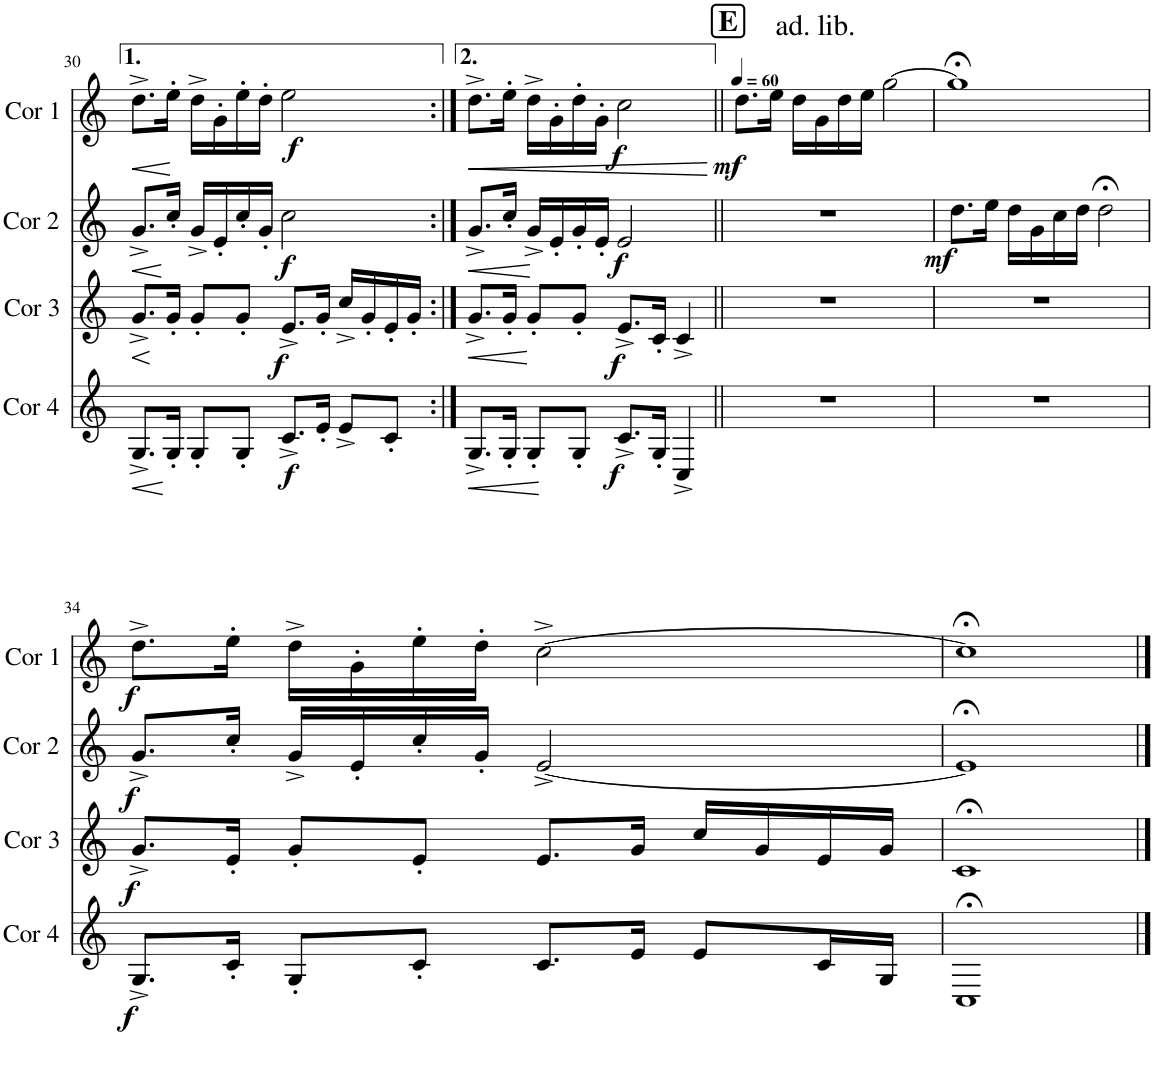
**kern	**dynam	**kern	**dynam	**kern	**dynam	**kern	**dynam
*part4	*part4	*part3	*part3	*part2	*part2	*part1	*part1
*staff4	*staff4	*staff3	*staff3	*staff2	*staff2	*staff1	*staff1
*I"Cor 4	*	*I"Cor 3	*	*I"Cor 2	*	*I"Cor 1	*
*I'Cor 4	*	*I'Cor 3	*	*I'Cor 2	*	*I'Cor 1	*
!!LO:PB:g=z
*clefG2	*	*clefG2	*	*clefG2	*	*clefG2	*
*Trd4c7	*	*Trd4c7	*	*Trd4c7	*	*Trd4c7	*
*k[]	*	*k[]	*	*k[]	*	*k[]	*
*M4/4	*	*M4/4	*	*M4/4	*	*M4/4	*
=30	=30	=30	=30	=30	=30	=30	=30
!	!LO:HP:b	!	!LO:HP:b	!	!LO:HP:b	!	!LO:HP:b
8.G^/L	<	8.g^/L	<	8.g^/L	<	8.dd^\L	<
16G'/Jk	.	16g'/Jk	.	16cc'/Jk	.	16ee'\Jk	.
8G'/L	.	8g'/L	.	16g^/LL	.	16dd^\LL	.
.	.	.	.	16e'/	.	16g'\	.
8G'/J	.	8g'/J	.	16cc'/	.	16ee'\	.
.	.	.	.	16g'/JJ	.	16dd'\JJ	.
!	!LO:DY:b	!	!LO:DY:b	!	!LO:DY:b	!	!LO:DY:b
8.c^/L	f	8.e^/L	f	2cc\	f	2ee\	f
16e'/Jk	.	16g'/Jk	.	.	.	.	.
8e^/L	.	16cc^/LL	.	.	.	.	.
.	.	16g'/	.	.	.	.	.
8c'/J	.	16e'/	.	.	.	.	.
.	.	16g'/JJ	.	.	.	.	.
.	[	.	[	.	[	.	[
=31:|!	=31:|!	=31:|!	=31:|!	=31:|!	=31:|!	=31:|!	=31:|!
!	!LO:HP:b	!	!LO:HP:b	!	!LO:HP:b	!	!LO:HP:b
8.G^/L	<	8.g^/L	<	8.g^/L	<	8.dd^\L	<
16G'/Jk	.	16g'/Jk	.	16cc'/Jk	.	16ee'\Jk	.
8G'/L	.	8g'/L	.	16g^/LL	.	16dd^\LL	.
.	.	.	.	16e'/	.	16g'\	.
8G'/J	.	8g'/J	.	16g'/	.	16dd'\	.
.	.	.	.	16e'/JJ	.	16g'\JJ	.
!	!LO:DY:b	!	!LO:DY:b	!	!LO:DY:b	!	!LO:DY:b
8.c^/L	f	8.e^/L	f	2e/	f	2cc\	f
16G'/Jk	.	16c'/Jk	.	.	.	.	.
4C^/	.	4c^/	.	.	.	.	.
.	[	.	[	.	[	.	[
=32||	=32||	=32||	=32||	=32||	=32||	=32||	=32||
!!LO:REH:place=s1:a:B:cj:fs=14:t=E
*	*	*	*	*	*	*MM60	*
!	!	!	!	!	!	!LO:TX:a:t=ad. lib.	!
!	!	!	!	!	!	!	!LO:DY:b
1r	.	1r	.	1r	.	8.dd\L	mf
.	.	.	.	.	.	16ee\Jk	.
.	.	.	.	.	.	16dd\LL	.
.	.	.	.	.	.	16g\	.
.	.	.	.	.	.	16dd\	.
.	.	.	.	.	.	16ee\JJ	.
.	.	.	.	.	.	[2gg\	.
=33	=33	=33	=33	=33	=33	=33	=33
!	!	!	!	!	!LO:DY:b	!	!
1r	.	1r	.	8.dd\L	mf	1gg;<]	.
.	.	.	.	16ee\Jk	.	.	.
.	.	.	.	16dd\LL	.	.	.
.	.	.	.	16g\	.	.	.
.	.	.	.	16cc\	.	.	.
.	.	.	.	16dd\JJ	.	.	.
.	.	.	.	2dd;<\	.	.	.
!!LO:LB:g=z
=34	=34	=34	=34	=34	=34	=34	=34
!	!LO:DY:b	!	!LO:DY:b	!	!LO:DY:b	!	!LO:DY:b
8.G^/L	f	8.g^/L	f	8.g^/L	f	8.dd^\L	f
16c'/Jk	.	16e'/Jk	.	16cc'/Jk	.	16ee'\Jk	.
8G'/L	.	8g'/L	.	16g^/LL	.	16dd^\LL	.
.	.	.	.	16e'/	.	16g'\	.
8c'/J	.	8e'/J	.	16cc'/	.	16ee'\	.
.	.	.	.	16g'/JJ	.	16dd'\JJ	.
8.c/L	.	8.e/L	.	[2e^/	.	[2cc^\	.
16e/Jk	.	16g/Jk	.	.	.	.	.
8e/L	.	16cc/LL	.	.	.	.	.
.	.	16g/	.	.	.	.	.
16c/L	.	16e/	.	.	.	.	.
16G/JJ	.	16g/JJ	.	.	.	.	.
=35	=35	=35	=35	=35	=35	=35	=35
1C;<	.	1c;<	.	1e;<]	.	1cc;<]	.
==	==	==	==	==	==	==	==
*-	*-	*-	*-	*-	*-	*-	*-
